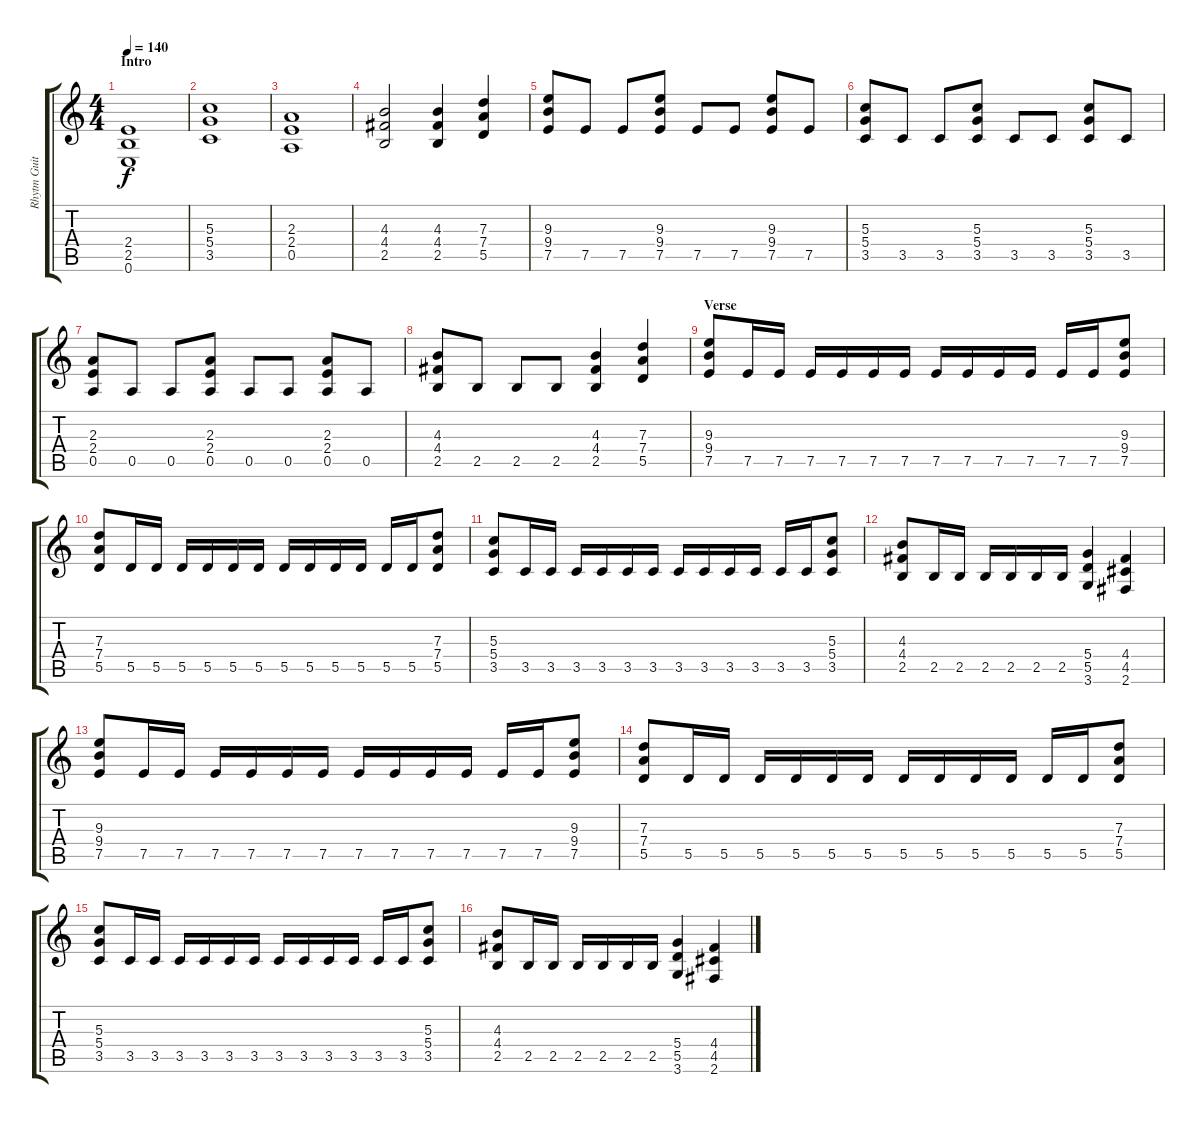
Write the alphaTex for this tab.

\track ("Rhytm Guitar" "Rhytm Guit") {instrument distortionguitar}
\staff {score tabs}
\tuning (E4 B3 G3 D3 A2 E2) {hide}
\ts (4 4)
\section ("" "Intro")
\tempo 140
\clef g2
\ks c
(2.4 2.5 0.6).1{dy f instrument distortionguitar} |
(5.3 5.4 3.5).1 |
(2.3 2.4 0.5).1 |
(4.3 4.4 2.5).2 (4.3 4.4 2.5).4 (7.3 7.4 5.5).4 |
(9.3 9.4 7.5).8 7.5.8 7.5.8 (9.3 9.4 7.5).8 7.5.8 7.5.8 (9.3 9.4 7.5).8 7.5.8 |
(5.3 5.4 3.5).8 3.5.8 3.5.8 (5.3 5.4 3.5).8 3.5.8 3.5.8 (5.3 5.4 3.5).8 3.5.8 |
(2.3 2.4 0.5).8 0.5.8 0.5.8 (2.3 2.4 0.5).8 0.5.8 0.5.8 (2.3 2.4 0.5).8 0.5.8 |
(4.3 4.4 2.5).8 2.5.8 2.5.8 2.5.8 (4.3 4.4 2.5).4 (7.3 7.4 5.5).4 |
\section ("" "Verse")
(9.3 9.4 7.5).8 7.5.16 7.5.16 7.5.16 7.5.16 7.5.16 7.5.16 7.5.16 7.5.16 7.5.16 7.5.16 7.5.16 7.5.16 (9.3 9.4 7.5).8 |
(7.3 7.4 5.5).8 5.5.16 5.5.16 5.5.16 5.5.16 5.5.16 5.5.16 5.5.16 5.5.16 5.5.16 5.5.16 5.5.16 5.5.16 (7.3 7.4 5.5).8 |
(5.3 5.4 3.5).8 3.5.16 3.5.16 3.5.16 3.5.16 3.5.16 3.5.16 3.5.16 3.5.16 3.5.16 3.5.16 3.5.16 3.5.16 (5.3 5.4 3.5).8 |
(4.3 4.4 2.5).8 2.5.16 2.5.16 2.5.16 2.5.16 2.5.16 2.5.16 (5.4 5.5 3.6).4 (4.4 4.5 2.6).4 |
(9.3 9.4 7.5).8 7.5.16 7.5.16 7.5.16 7.5.16 7.5.16 7.5.16 7.5.16 7.5.16 7.5.16 7.5.16 7.5.16 7.5.16 (9.3 9.4 7.5).8 |
(7.3 7.4 5.5).8 5.5.16 5.5.16 5.5.16 5.5.16 5.5.16 5.5.16 5.5.16 5.5.16 5.5.16 5.5.16 5.5.16 5.5.16 (7.3 7.4 5.5).8 |
(5.3 5.4 3.5).8 3.5.16 3.5.16 3.5.16 3.5.16 3.5.16 3.5.16 3.5.16 3.5.16 3.5.16 3.5.16 3.5.16 3.5.16 (5.3 5.4 3.5).8 |
(4.3 4.4 2.5).8 2.5.16 2.5.16 2.5.16 2.5.16 2.5.16 2.5.16 (5.4 5.5 3.6).4 (4.4 4.5 2.6).4
